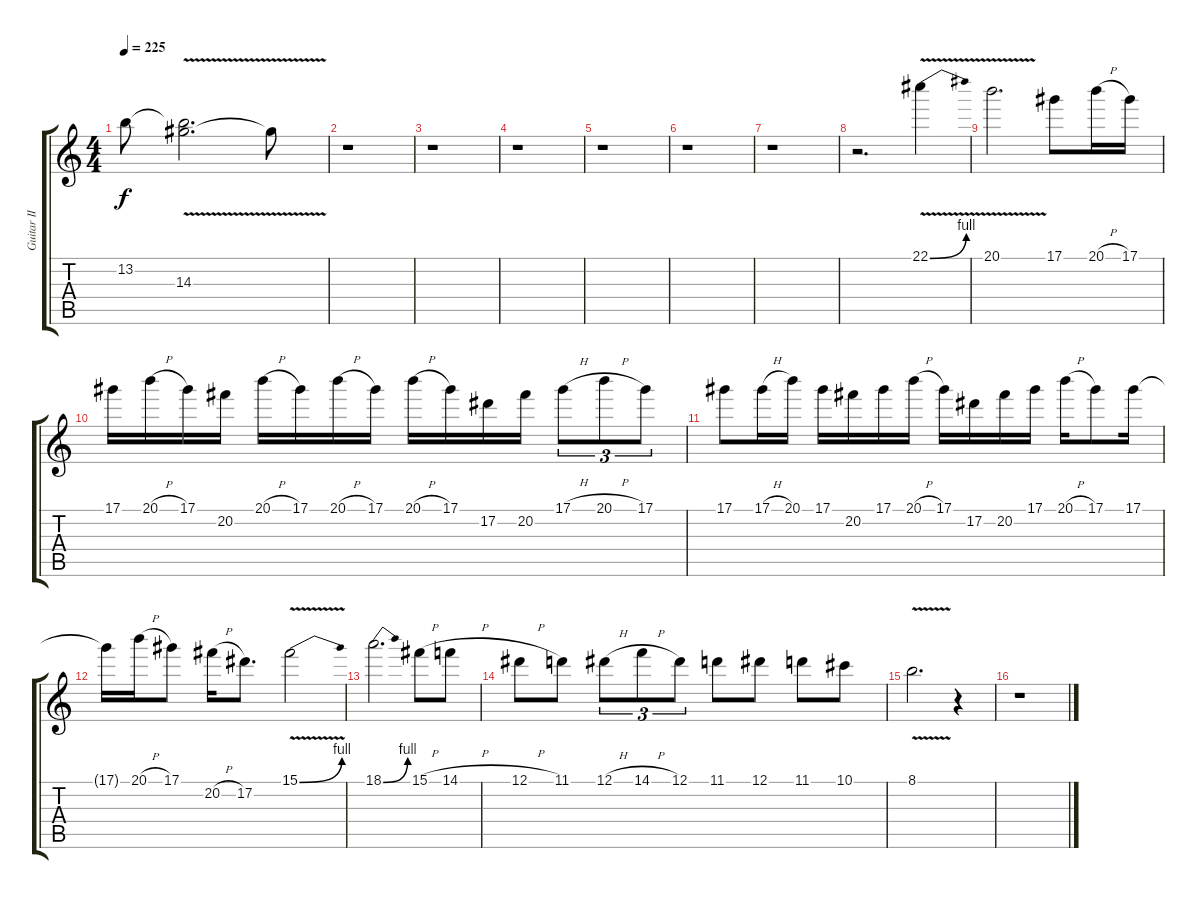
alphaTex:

\track ("Guitar II" "Guitar II") {instrument distortionguitar}
\staff {score tabs}
\tuning (Eb4 Bb3 Gb3 Db3 Ab2 Eb2) {hide}
\ts (4 4)
\tempo 225
\clef g2
\ks c
13.2.8{dy f} (13.2{v t} 14.3{v}).2{d} 14.3{t}.8 |
r.1 |
r.1 |
r.1 |
r.1 |
r.1 |
r.1 |
r.2{d} 22.1{be (bend 0 0 60 4) v}.4 |
20.1{v}.2{d} 17.1.8 20.1{h}.16 17.1.16 |
17.1.16 20.1{h}.16 17.1.16 20.2.16 20.1{h}.16 17.1.16 20.1{h}.16 17.1.16 20.1{h}.16 17.1.16 17.2.16 20.2.16 17.1{h}.8{tu (3 2)} 20.1{h}.8{tu (3 2)} 17.1.8{tu (3 2)} |
17.1.8 17.1{h}.16 20.1.16 17.1.16 20.2.16 17.1.16 20.1{h}.16 17.1.16 17.2.16 20.2.16 17.1.16 20.1{h}.16 17.1.8 17.1.16 |
17.1{t}.16 20.1{h}.16 17.1.8 20.2{h}.16 17.2.8{d} 15.1{be (bend 0 0 60 4) v}.2 |
18.1{be (bend 0 0 60 4)}.2{d} 15.1{h}.8 14.1{h}.8 |
12.1{h}.8 11.1.8 12.1{h}.8{tu (3 2)} 14.1{h}.8{tu (3 2)} 12.1.8{tu (3 2)} 11.1.8 12.1.8 11.1.8 10.1.8 |
8.1{v}.2{d} r.4 |
r.1
